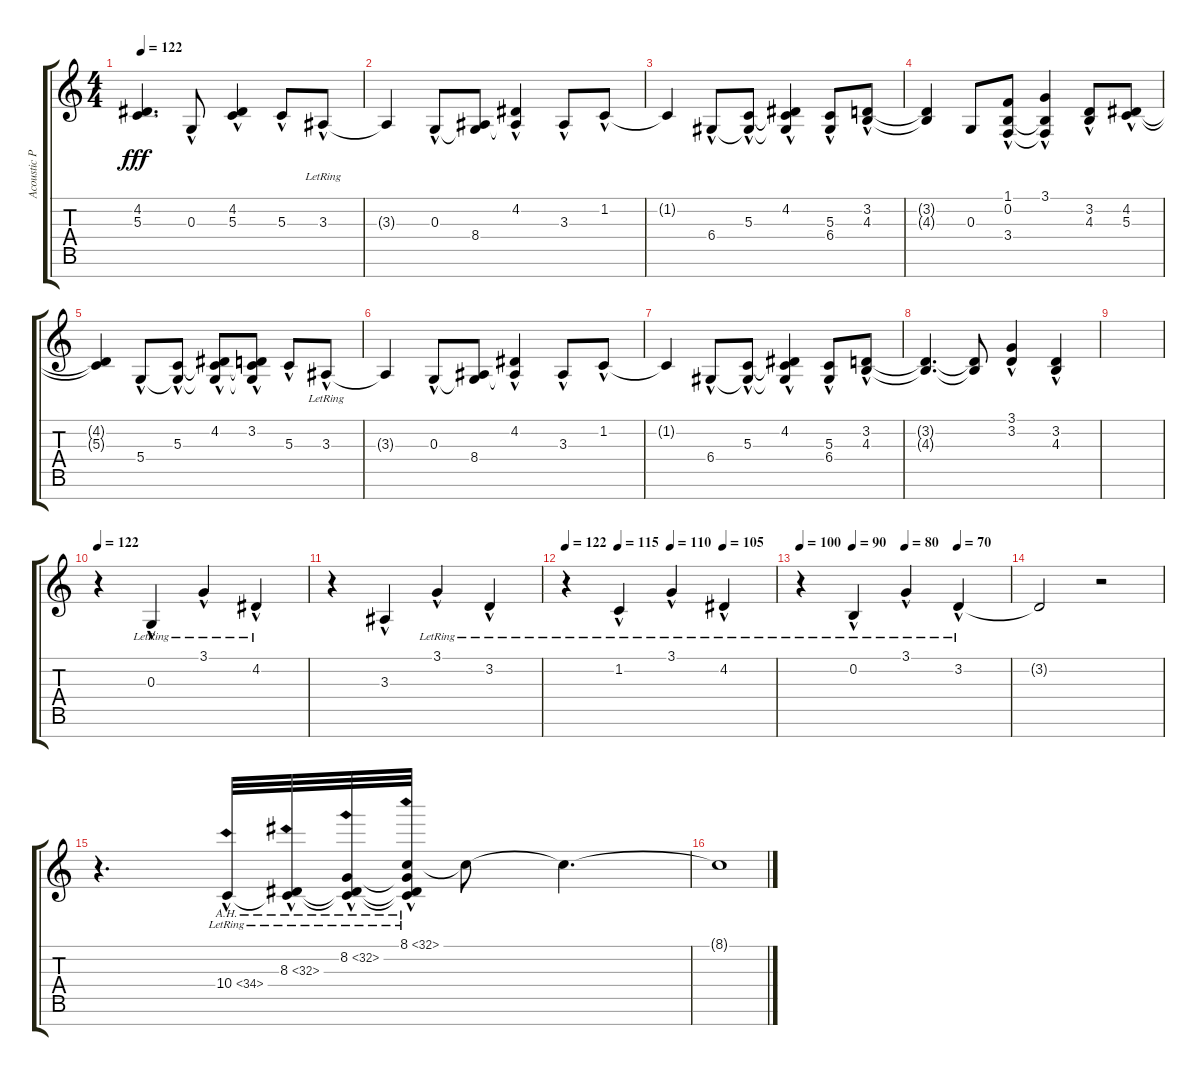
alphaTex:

\track ("Acoustic Piano (Staff 1)" "Acoustic P") {instrument brightacousticpiano}
\staff {score tabs}
\tuning (E4 B3 G3 D3 A2 E2 B1) {hide}
\ts (4 4)
\tempo 122
\clef g2
\ks c
(4.2{t} 5.3{t}).4{d dy fff} 0.3{hac}.8 (4.2{hac} 5.3{hac}).4 5.3{hac}.8 3.3{hac lr}.8 |
3.3{t}.4 0.3{hac}.8 (0.3{t} 8.4).8 (4.2{hac} 8.4{t}).4 3.3{hac}.8 1.2{hac}.8 |
1.2{t}.4 6.4{hac}.8 (5.3{hac} 6.4{t}).8 (4.2{hac} 5.3{t} 6.4{t}).4 (5.3{hac} 6.4{hac}).8 (3.2{hac} 4.3{hac}).8 |
(3.2{t} 4.3{t}).4 0.3.8 (1.1{hac} 0.2 3.4).8 (3.1{hac} 0.2{t} 3.4{t}).4 (3.2{hac} 4.3).8 (4.2{hac} 5.3).8 |
(4.2{t} 5.3{t}).4 5.4{hac}.8 (5.3{hac} 5.4{t}).8 (4.2{hac} 5.3{t} 5.4{t}).8 (3.2{hac} 5.3{t} 5.4{t}).8 5.3{hac}.8 3.3{hac lr}.8 |
3.3{t}.4 0.3{hac}.8 (0.3{t} 8.4).8 (4.2{hac} 8.4{t}).4 3.3{hac}.8 1.2{hac}.8 |
1.2{t}.4 6.4{hac}.8 (5.3{hac} 6.4{t}).8 (4.2{hac} 5.3{t} 6.4{t}).4 (5.3{hac} 6.4{hac}).8 (3.2{hac} 4.3{hac}).8 |
(3.2{t} 4.3{t}).4{d} (3.2{t} 4.3{t}).8 (3.1{hac} 3.2).4 (3.2{hac} 4.3).4 |
|
\tempo 122
r.4 0.3{hac lr}.4 3.1{hac lr}.4 4.2{hac lr}.4 |
r.4 3.3{hac}.4 3.1{hac lr}.4 3.2{hac lr}.4 |
\tempo 122
\tempo (115 0.25)
\tempo (110 0.5)
\tempo (105 0.75)
r.4 1.2{hac lr}.4 3.1{hac lr}.4 4.2{hac lr}.4 |
\tempo 100
\tempo (90 0.25)
\tempo (80 0.5)
\tempo (70 0.75)
r.4 0.2{hac lr}.4 3.1{hac lr}.4 3.2{hac lr}.4 |
3.2{t}.2 r.2 |
r.4{d} 10.4{ah 24 hac lr}.32 (8.3{ah 24 hac lr} 10.4{t}).32 (8.2{ah 24 hac lr} 8.3{t} 10.4{t}).32 (8.1{ah 24 hac lr} 8.2{t} 8.3{t} 10.4{t}).32 8.1{t}.8 8.1{t}.4{d} |
8.1{t}.1
